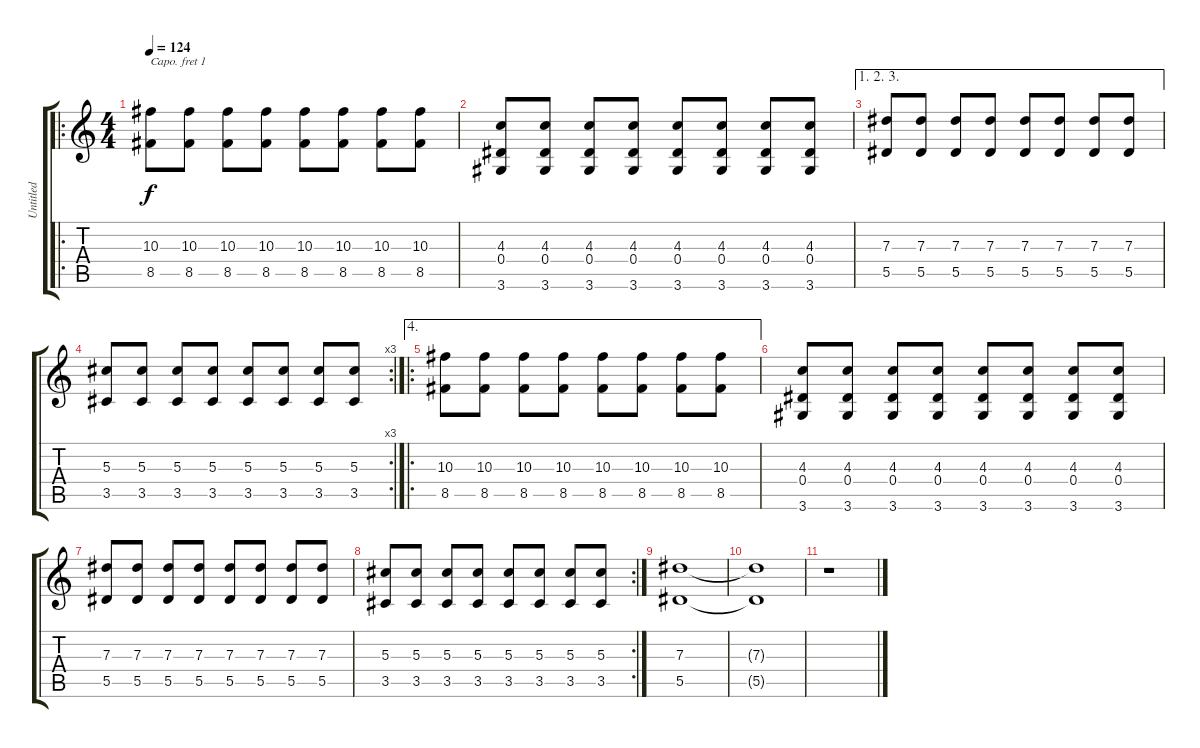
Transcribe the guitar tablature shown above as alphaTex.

\track ("Untitled" "Untitled") {instrument electricguitarmuted}
\staff {score tabs}
\capo 1
\tuning (E4 B3 G3 D3 A2 E2) {hide}
\ro
\ts (4 4)
\tempo 124
\clef g2
\ks c
(10.3 8.5).8{dy f} (10.3 8.5).8 (10.3 8.5).8 (10.3 8.5).8 (10.3 8.5).8 (10.3 8.5).8 (10.3 8.5).8 (10.3 8.5).8 |
(4.3 0.4 3.6).8 (4.3 0.4 3.6).8 (4.3 0.4 3.6).8 (4.3 0.4 3.6).8 (4.3 0.4 3.6).8 (4.3 0.4 3.6).8 (4.3 0.4 3.6).8 (4.3 0.4 3.6).8 |
\ae (1 2 3)
(7.3 5.5).8 (7.3 5.5).8 (7.3 5.5).8 (7.3 5.5).8 (7.3 5.5).8 (7.3 5.5).8 (7.3 5.5).8 (7.3 5.5).8 |
\rc 3
(5.3 3.5).8 (5.3 3.5).8 (5.3 3.5).8 (5.3 3.5).8 (5.3 3.5).8 (5.3 3.5).8 (5.3 3.5).8 (5.3 3.5).8 |
\ae 4
\ro
(10.3 8.5).8 (10.3 8.5).8 (10.3 8.5).8 (10.3 8.5).8 (10.3 8.5).8 (10.3 8.5).8 (10.3 8.5).8 (10.3 8.5).8 |
(4.3 0.4 3.6).8 (4.3 0.4 3.6).8 (4.3 0.4 3.6).8 (4.3 0.4 3.6).8 (4.3 0.4 3.6).8 (4.3 0.4 3.6).8 (4.3 0.4 3.6).8 (4.3 0.4 3.6).8 |
(7.3 5.5).8 (7.3 5.5).8 (7.3 5.5).8 (7.3 5.5).8 (7.3 5.5).8 (7.3 5.5).8 (7.3 5.5).8 (7.3 5.5).8 |
\rc 2
(5.3 3.5).8 (5.3 3.5).8 (5.3 3.5).8 (5.3 3.5).8 (5.3 3.5).8 (5.3 3.5).8 (5.3 3.5).8 (5.3 3.5).8 |
(7.3 5.5).1 |
(7.3{t} 5.5{t}).1 |
r.1
